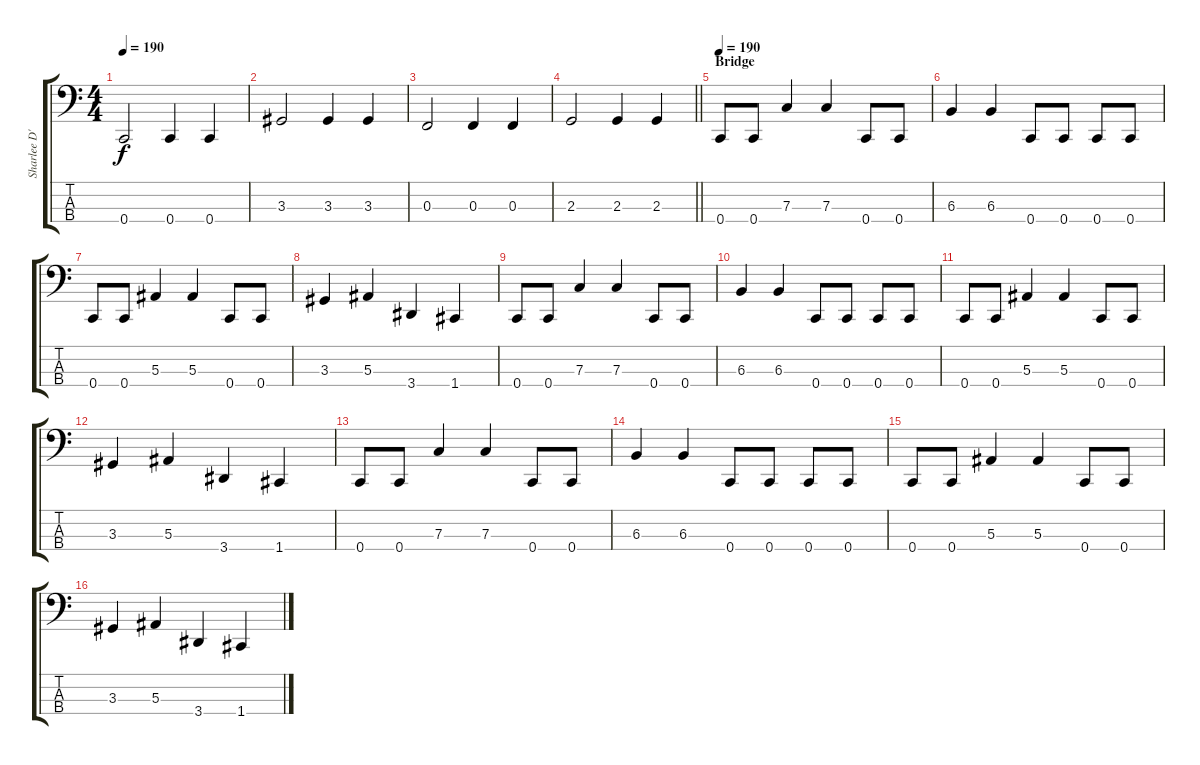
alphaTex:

\track ("Sharlee D'Angelo" "Sharlee D'") {instrument electricbasspick}
\staff {score tabs}
\tuning (Eb2 Bb1 F1 C1) {hide}
\ts (4 4)
\tempo 190
\clef f4
\ks c
0.4.2{dy f} 0.4.4 0.4.4 |
3.3.2 3.3.4 3.3.4 |
0.3.2 0.3.4 0.3.4 |
\barLineRight lightlight
2.3.2 2.3.4 2.3.4 |
\section ("" "Bridge")
\tempo 190
0.4.8 0.4.8 7.3.4 7.3.4 0.4.8 0.4.8 |
6.3.4 6.3.4 0.4.8 0.4.8 0.4.8 0.4.8 |
0.4.8 0.4.8 5.3.4 5.3.4 0.4.8 0.4.8 |
3.3.4 5.3.4 3.4.4 1.4.4 |
0.4.8 0.4.8 7.3.4 7.3.4 0.4.8 0.4.8 |
6.3.4 6.3.4 0.4.8 0.4.8 0.4.8 0.4.8 |
0.4.8 0.4.8 5.3.4 5.3.4 0.4.8 0.4.8 |
3.3.4 5.3.4 3.4.4 1.4.4 |
0.4.8 0.4.8 7.3.4 7.3.4 0.4.8 0.4.8 |
6.3.4 6.3.4 0.4.8 0.4.8 0.4.8 0.4.8 |
0.4.8 0.4.8 5.3.4 5.3.4 0.4.8 0.4.8 |
3.3.4 5.3.4 3.4.4 1.4.4
